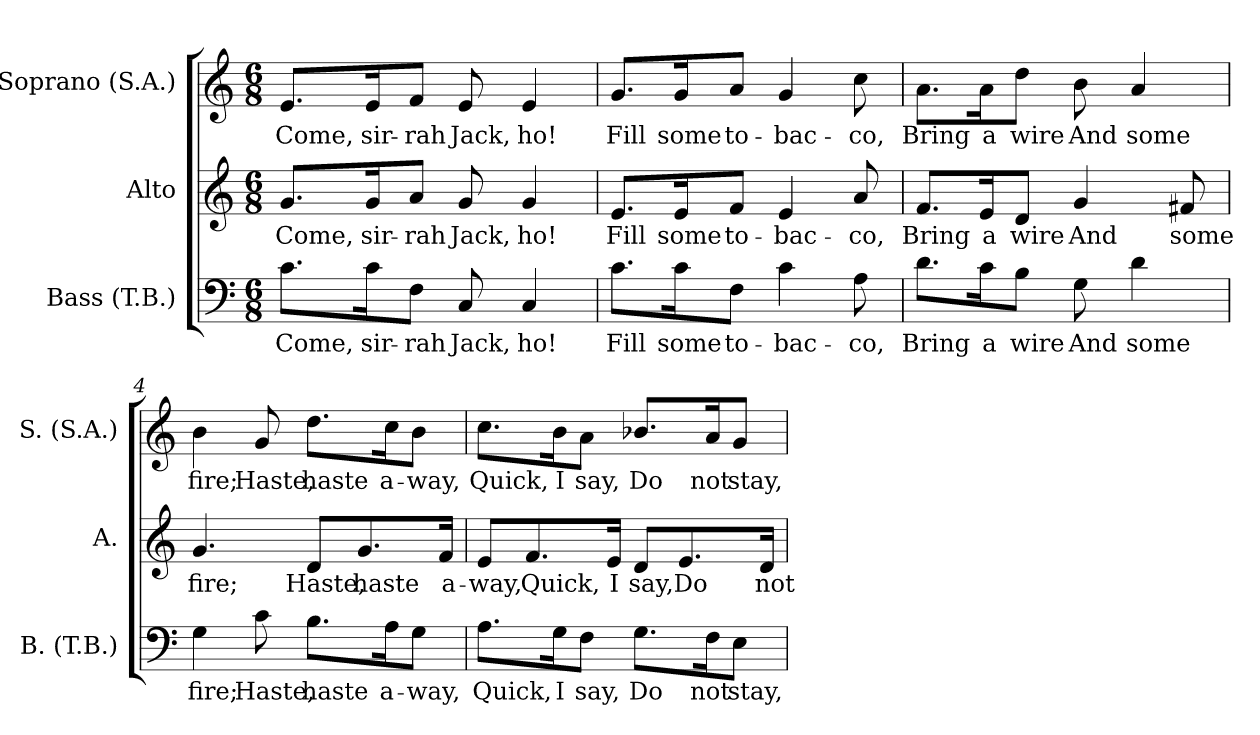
**kern	**text	**kern	**text	**kern	**text
*part3	*part3	*part2	*part2	*part1	*part1
*staff3	*staff3	*staff2	*staff2	*staff1	*staff1
*I"Bass (T.B.)	*	*I"Alto	*	*I"Soprano (S.A.)	*
*I'B. (T.B.)	*	*I'A.	*	*I'S. (S.A.)	*
!!LO:PB:g=z
*clefF4	*	*clefG2	*	*clefG2	*
*k[]	*	*k[]	*	*k[]	*
*C:	*	*C:	*	*C:	*
*M6/8	*	*M6/8	*	*M6/8	*
=1	=1	=1	=1	=1	=1
!	!LO:LY:b:color=#000000	!	!	!	!
!	!	!	!LO:LY:b:color=#000000	!	!
!	!	!	!	!	!LO:LY:b:color=#000000
8.ci\L	Come,	8.gi/L	Come,	8.ei/L	Come,
!	!LO:LY:b:color=#000000	!	!	!	!
!	!	!	!LO:LY:b:color=#000000	!	!
!	!	!	!	!	!LO:LY:b:color=#000000
16ci\K	sir-	16gi/K	sir-	16ei/K	sir-
!	!LO:LY:b:color=#000000	!	!	!	!
!	!	!	!LO:LY:b:color=#000000	!	!
!	!	!	!	!	!LO:LY:b:color=#000000
8Fi\J	-rah	8ai/J	-rah	8fi/J	-rah
!	!LO:LY:b:color=#000000	!	!	!	!
!	!	!	!LO:LY:b:color=#000000	!	!
!	!	!	!	!	!LO:LY:b:color=#000000
8Ci/	Jack,	8gi/	Jack,	8ei/	Jack,
!	!LO:LY:b:color=#000000	!	!	!	!
!	!	!	!LO:LY:b:color=#000000	!	!
!	!	!	!	!	!LO:LY:b:color=#000000
4Ci/	ho!	4gi/	ho!	4ei/	ho!
=2	=2	=2	=2	=2	=2
!	!LO:LY:b:color=#000000	!	!	!	!
!	!	!	!LO:LY:b:color=#000000	!	!
!	!	!	!	!	!LO:LY:b:color=#000000
8.ci\L	Fill	8.ei/L	Fill	8.gi/L	Fill
!	!LO:LY:b:color=#000000	!	!	!	!
!	!	!	!LO:LY:b:color=#000000	!	!
!	!	!	!	!	!LO:LY:b:color=#000000
16ci\K	some	16ei/K	some	16gi/K	some
!	!LO:LY:b:color=#000000	!	!	!	!
!	!	!	!LO:LY:b:color=#000000	!	!
!	!	!	!	!	!LO:LY:b:color=#000000
8Fi\J	to-	8fi/J	to-	8ai/J	to-
!	!LO:LY:b:color=#000000	!	!	!	!
!	!	!	!LO:LY:b:color=#000000	!	!
!	!	!	!	!	!LO:LY:b:color=#000000
4ci\	-bac-	4ei/	-bac-	4gi/	-bac-
!	!LO:LY:b:color=#000000	!	!	!	!
!	!	!	!LO:LY:b:color=#000000	!	!
!	!	!	!	!	!LO:LY:b:color=#000000
8Ai\	-co,	8ai/	-co,	8cci\	-co,
=3	=3	=3	=3	=3	=3
!	!LO:LY:b:color=#000000	!	!	!	!
!	!	!	!LO:LY:b:color=#000000	!	!
!	!	!	!	!	!LO:LY:b:color=#000000
8.di\L	Bring	8.fi/L	Bring	8.ai\L	Bring
!	!LO:LY:b:color=#000000	!	!	!	!
!	!	!	!LO:LY:b:color=#000000	!	!
!	!	!	!	!	!LO:LY:b:color=#000000
16ci\K	a	16ei/K	a	16ai\K	a
!	!LO:LY:b:color=#000000	!	!	!	!
!	!	!	!LO:LY:b:color=#000000	!	!
!	!	!	!	!	!LO:LY:b:color=#000000
8Bi\J	wire	8di/J	wire	8ddi\J	wire
!	!LO:LY:b:color=#000000	!	!	!	!
!	!	!	!LO:LY:b:color=#000000	!	!
!	!	!	!	!	!LO:LY:b:color=#000000
8Gi\	And	4gi/	And	8bi\	And
!	!LO:LY:b:color=#000000	!	!	!	!
!	!	!	!	!	!LO:LY:b:color=#000000
4di\	some	.	.	4ai/	some
!	!	!	!LO:LY:b:color=#000000	!	!
.	.	8f#Xi/	some	.	.
=4	=4	=4	=4	=4	=4
!	!LO:LY:b:color=#000000	!	!	!	!
!	!	!	!LO:LY:b:color=#000000	!	!
!	!	!	!	!	!LO:LY:b:color=#000000
4Gi\	fire;	4.gi/	fire;	4bi\	fire;
!	!LO:LY:b:color=#000000	!	!	!	!
!	!	!	!	!	!LO:LY:b:color=#000000
8ci\	Haste,	.	.	8gi/	Haste,
!	!LO:LY:b:color=#000000	!	!	!	!
!	!	!	!LO:LY:b:color=#000000	!	!
!	!	!	!	!	!LO:LY:b:color=#000000
8.Bi\L	haste	8di/L	Haste,	8.ddi\L	haste
!	!	!	!LO:LY:b:color=#000000	!	!
.	.	8.gi/	haste	.	.
!	!LO:LY:b:color=#000000	!	!	!	!
!	!	!	!	!	!LO:LY:b:color=#000000
16Ai\K	a-	.	.	16cci\K	a-
!	!LO:LY:b:color=#000000	!	!	!	!
!	!	!	!	!	!LO:LY:b:color=#000000
8Gi\J	-way,	.	.	8bi\J	-way,
!	!	!	!LO:LY:b:color=#000000	!	!
.	.	16fi/Jk	a-	.	.
!!LO:LB:g=z
=5	=5	=5	=5	=5	=5
!	!LO:LY:b:color=#000000	!	!	!	!
!	!	!	!LO:LY:b:color=#000000	!	!
!	!	!	!	!	!LO:LY:b:color=#000000
8.Ai\L	Quick,	8ei/L	-way,	8.cci\L	Quick,
!	!	!	!LO:LY:b:color=#000000	!	!
.	.	8.fi/	Quick,	.	.
!	!LO:LY:b:color=#000000	!	!	!	!
!	!	!	!	!	!LO:LY:b:color=#000000
16Gi\K	I	.	.	16bi\K	I
!	!LO:LY:b:color=#000000	!	!	!	!
!	!	!	!	!	!LO:LY:b:color=#000000
8Fi\J	say,	.	.	8ai\J	say,
!	!	!	!LO:LY:b:color=#000000	!	!
.	.	16ei/Jk	I	.	.
!	!LO:LY:b:color=#000000	!	!	!	!
!	!	!	!LO:LY:b:color=#000000	!	!
!	!	!	!	!	!LO:LY:b:color=#000000
8.Gi\L	Do	8di/L	say,	8.b-Xi/L	Do
!	!	!	!LO:LY:b:color=#000000	!	!
.	.	8.ei/	Do	.	.
!	!LO:LY:b:color=#000000	!	!	!	!
!	!	!	!	!	!LO:LY:b:color=#000000
16Fi\K	not	.	.	16ai/K	not
!	!LO:LY:b:color=#000000	!	!	!	!
!	!	!	!	!	!LO:LY:b:color=#000000
8Ei\J	stay,	.	.	8gi/J	stay,
!	!	!	!LO:LY:b:color=#000000	!	!
.	.	16di/Jk	not	.	.
=	=	=	=	=	=
*-	*-	*-	*-	*-	*-
